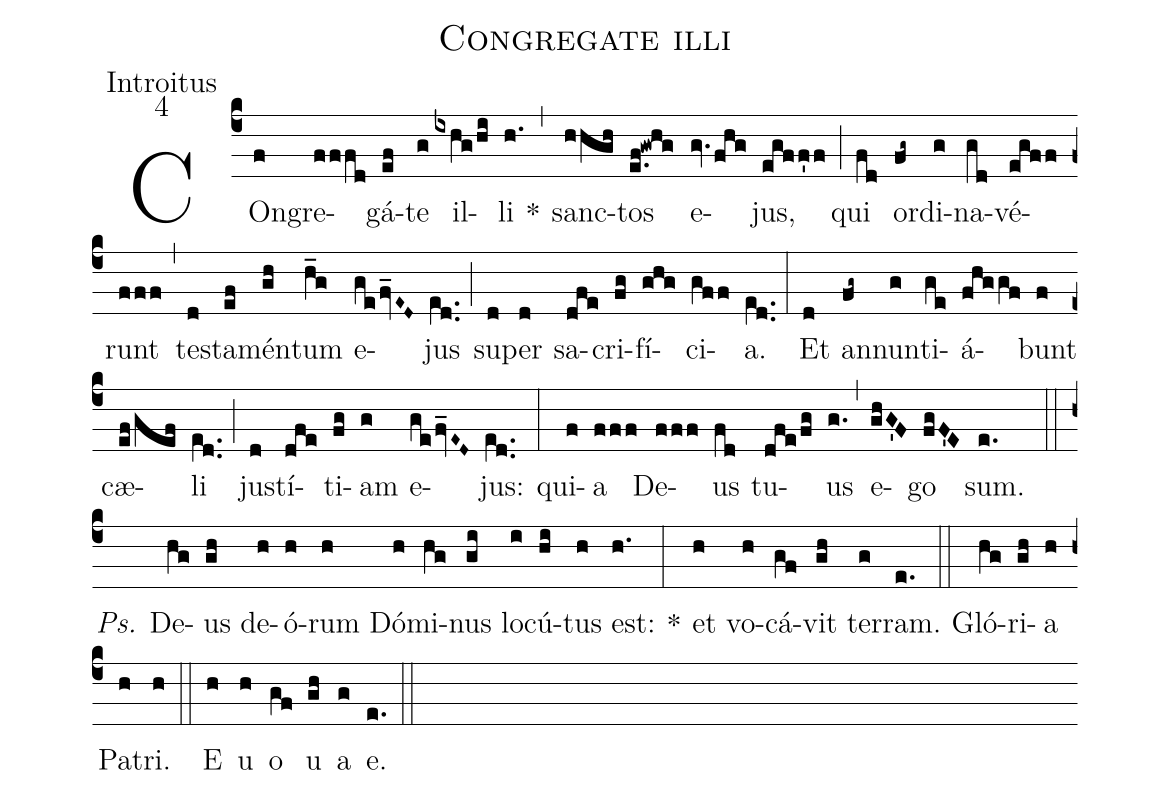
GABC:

name: Congregate illi;
office-part: Introitus;
mode: 4;
%%
(c4) COn(f)gre(fffd)gá(ef)te(g) il(ixhg/hi)li(h.) *(,) sanc(hhgh)tos(e.f!gwhg) e(gv.fhg)jus,(egff'f) (;) qui(fd) or(fg~)di(g)na(gd)vé(egff)runt(fff) (,) tes(d)ta(ef)mén(gh)tum(h_g) e(gefv_E~D~)jus(e[ll:1]d..) (;) su(d)per(d) sa(dfe)cri(fg)fí(ghg)ci(gff)a.(e[ll:1]d..) (:)
Et(d) an(fg~)nun(g)ti(ge)á(fhggf)bunt(f) cæ(ef/gef)li(e[ll:1]d..) (;) jus(d)tí(dfe)ti(fg)am(g) e(gefv_E~D~)jus:(e[ll:1]d..) (:)
qui(f)a(fff) De(fff)us(fd) tu(dfe/fg)us(g.) (,) e(ghG'F)go(fgF'E) sum.(e.) (::)
<i>Ps.</i> De(hg)us(gh) de(h)ó(h)rum(h) Dó(h)mi(hg)nus(gi) lo(i)cú(hi)tus(h) est:(h.) *(:)
et(h) vo(h)cá(gf)vit(gh) ter(g)ram.(e.) (::)
Gló(hg)ri(gh)a(h) Pa(h)tri.(h) (::)
<eu>E(h) u(h) o(gf) u(gh) a(g) e.</eu>(e.) (::)
